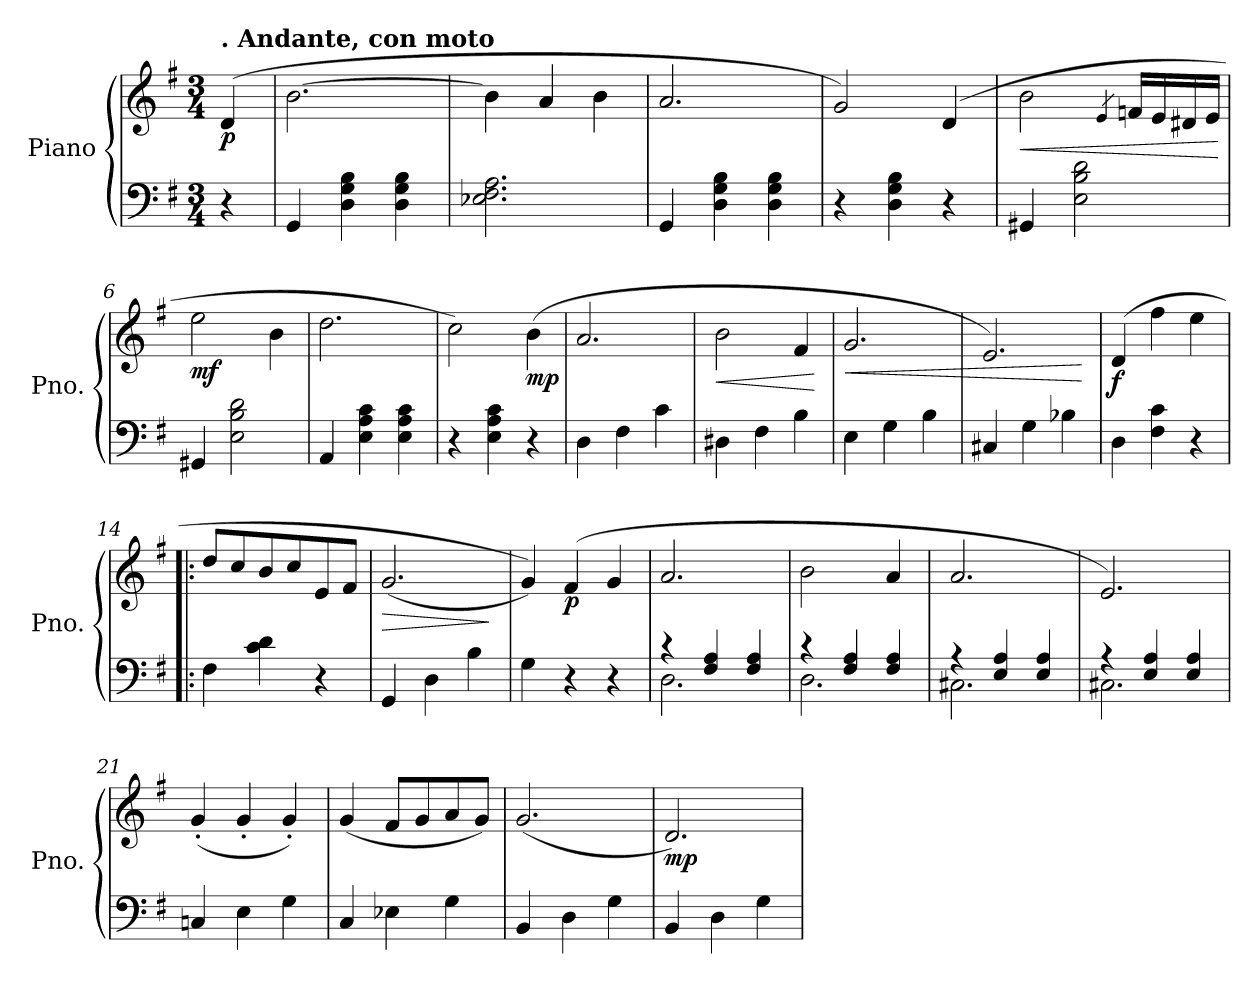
**kern	**kern	**dynam
*part1	*part1	*part1
*staff2	*staff1	*staff1/2
*I"Piano	*	*
*I'Pno.	*	*
*clefF4	*clefG2	*
*k[f#]	*k[f#]	*
*M3/4	*M3/4	*
*MM110	*MM110	*
=	=	=
!	!LO:TX:a:B:t=. Andante, con moto	!
!	!	!LO:DY:b
4r	(4d/	p
=1	=1	=1
4GG/	[2.b\	.
4D\ 4G\ 4B\	.	.
4D\ 4G\ 4B\	.	.
=2	=2	=2
2.E-X\ 2.F#\ 2.A\	4b\]	.
.	4a/	.
.	4b\	.
=3	=3	=3
4GG/	2.a/	.
4D\ 4G\ 4B\	.	.
4D\ 4G\ 4B\	.	.
=4	=4	=4
4r	2g/)	.
4D\ 4G\ 4B\	.	.
4r	(4d/	.
=5	=5	=5
!	!	!LO:HP:b
4GG#X/	2b\	<
2E\ 2B\ 2d\	.	.
.	4qe/	.
.	16fn/LL	.
.	16e/	.
.	16d#X/	.
.	16e/JJ	.
.	.	[
=6	=6	=6
!	!	!LO:DY:b
4GG#X/	2ee\	mf
2E\ 2B\ 2d\	.	.
.	4b\	.
=7	=7	=7
4AA/	2.dd\	.
4E\ 4A\ 4c\	.	.
4E\ 4A\ 4c\	.	.
=8	=8	=8
4r	2cc\)	.
4E\ 4A\ 4c\	.	.
!	!	!LO:DY:b
4r	(4b\	mp
=9	=9	=9
4D\	2.a/	.
4F#\	.	.
4c\	.	.
!!LO:LB:g=z
=10	=10	=10
!	!	!LO:HP:b
4D#X\	2b\	<
4F#\	.	.
4B\	4f#/	.
.	.	[
=11	=11	=11
!	!	!LO:HP:b
4E\	2.g/	<
4G\	.	.
4B\	.	.
=12	=12	=12
4C#X/	2.e/)	.
4G\	.	.
4B-X\	.	.
.	.	[
=13	=13	=13
!	!	!LO:DY:b
4D\	(4d/	f
4F#\ 4c\	4ff#\	.
4r	4ee\	.
=14!|:	=14!|:	=14!|:
4F#\	8dd/L	.
.	8cc/	.
4c\ 4d\	8b/	.
.	8cc/	.
4r	8e/	.
.	8f#/J	.
=15	=15	=15
!	!	!LO:HP:b
4GG/	(2.g/	>
4D\	.	.
4B\	.	.
.	.	]
=16	=16	=16
4G\	4g/))	.
!	!	!LO:DY:b
4r	(4f#/	p
4r	4g/	.
=17	=17	=17
*^	*	*
4r	2.D\	2.a/	.
4F#/ 4A/	.	.	.
4F#/ 4A/	.	.	.
=18	=18	=18	=18
4r	2.D\	2b\	.
4F#/ 4A/	.	.	.
4F#/ 4A/	.	4a/	.
!!LO:LB:g=z
=19	=19	=19	=19
4r	2.C#X\	2.a/	.
4E/ 4A/	.	.	.
4E/ 4A/	.	.	.
=20	=20	=20	=20
4r	2.C#X\	2.e/)	.
4E/ 4A/	.	.	.
4E/ 4A/	.	.	.
*v	*v	*	*
=21	=21	=21
4Cn/	(4g'/	.
4E\	4g'/	.
4G\	4g'/)	.
=22	=22	=22
4C/	(4g/	.
4E-X\	8f#/L	.
.	8g/	.
4G\	8a/	.
.	8g/J)	.
=23	=23	=23
4BB/	(2.g/	.
4D\	.	.
4G\	.	.
=24	=24	=24
!	!	!LO:DY:b
4BB/	2.d/)	mp
4D\	.	.
4G\	.	.
=	=	=
*-	*-	*-
